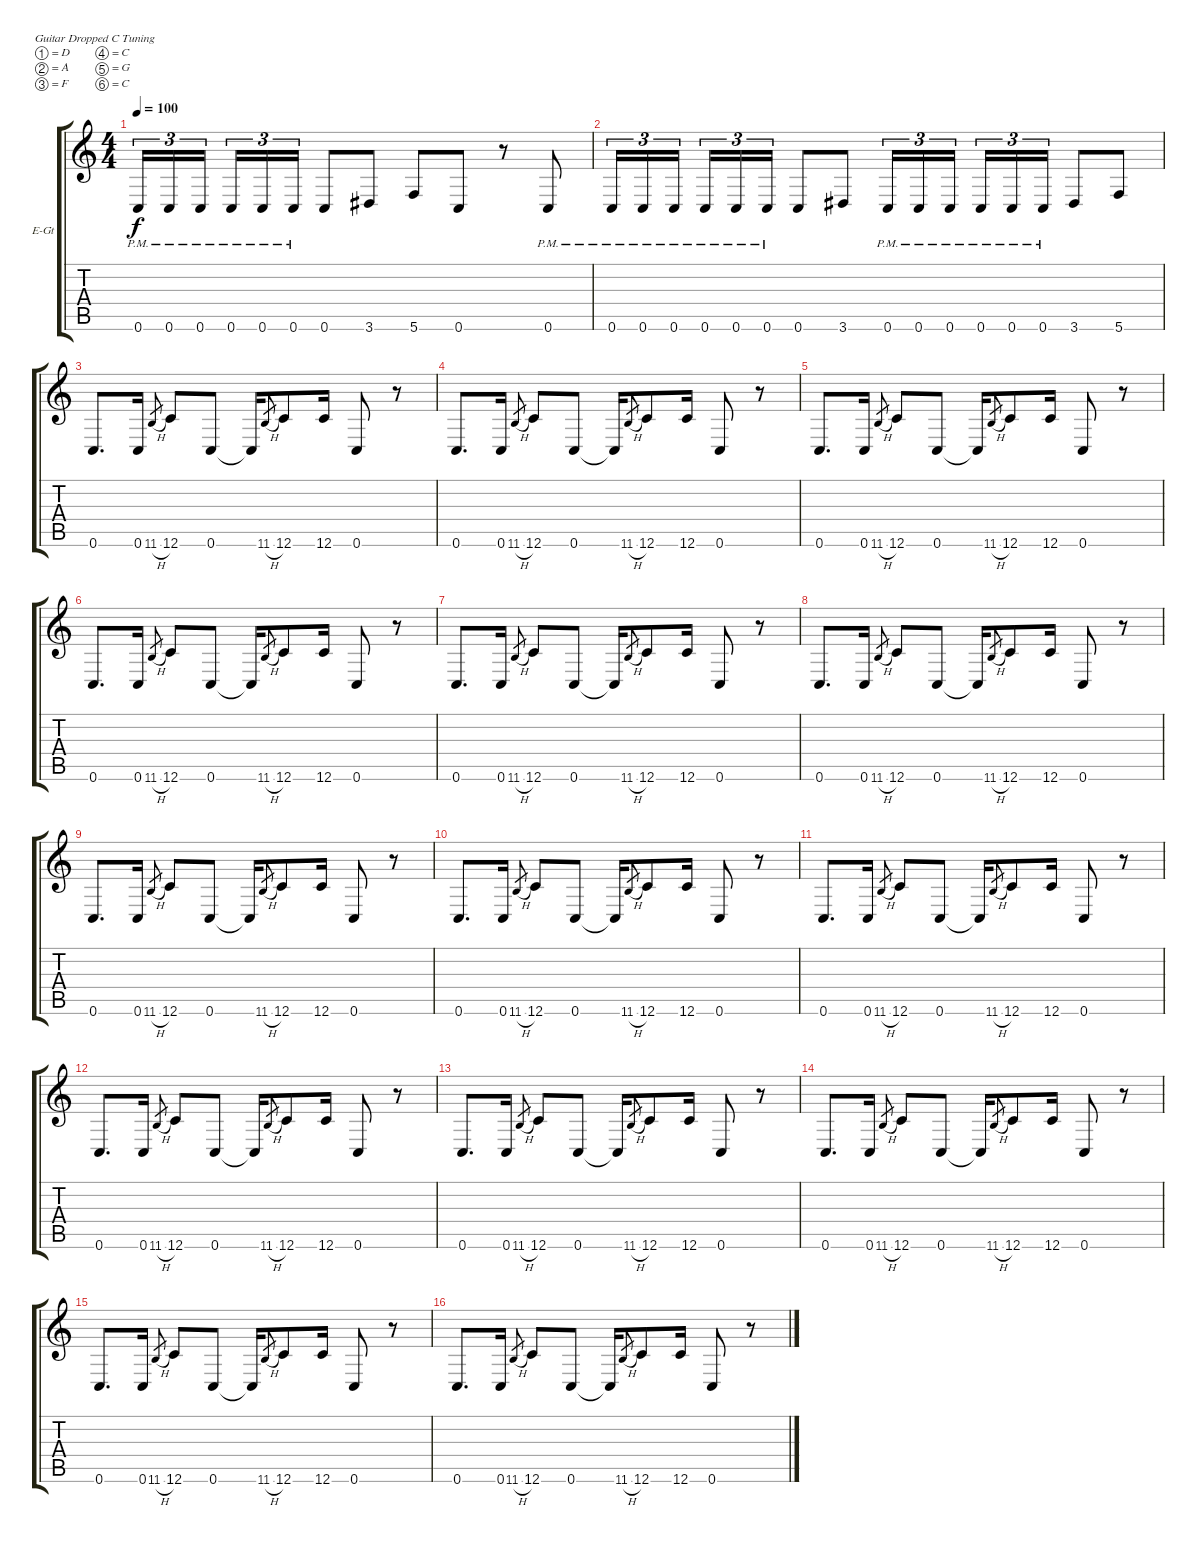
\bracketExtendMode groupsimilarinstruments
\firstSystemTrackNameOrientation horizontal
\otherSystemsTrackNameOrientation horizontal
\track ("Kirk Hammett (Lead Guitar)" "E-Gt") {instrument distortionguitar}
\staff {score tabs}
\tuning (D4 A3 F3 C3 G2 C2)
\ts (4 4)
\tempo 100
\clef g2
\ks c
0.6{pm}.16{tu (3 2) dy f} 0.6{pm}.16{tu (3 2)} 0.6{pm}.16{tu (3 2)} 0.6{pm}.16{tu (3 2)} 0.6{pm}.16{tu (3 2)} 0.6{pm}.16{tu (3 2)} 0.6.8 3.6.8 5.6.8 0.6.8 r.8 0.6{pm}.8 |
0.6{pm}.16{tu (3 2)} 0.6{pm}.16{tu (3 2)} 0.6{pm}.16{tu (3 2)} 0.6{pm}.16{tu (3 2)} 0.6{pm}.16{tu (3 2)} 0.6{pm}.16{tu (3 2)} 0.6.8 3.6.8 0.6{pm}.16{tu (3 2)} 0.6{pm}.16{tu (3 2)} 0.6{pm}.16{tu (3 2)} 0.6{pm}.16{tu (3 2)} 0.6{pm}.16{tu (3 2)} 0.6{pm}.16{tu (3 2)} 3.6.8 5.6.8 |
0.6.8{d} 0.6.16 11.6{h}.8{gr} 12.6.8 0.6.8 0.6{t}.16 11.6{h}.8{gr} 12.6.8 12.6.16 0.6.8 r.8 |
0.6.8{d} 0.6.16 11.6{h}.8{gr} 12.6.8 0.6.8 0.6{t}.16 11.6{h}.8{gr} 12.6.8 12.6.16 0.6.8 r.8 |
0.6.8{d} 0.6.16 11.6{h}.8{gr} 12.6.8 0.6.8 0.6{t}.16 11.6{h}.8{gr} 12.6.8 12.6.16 0.6.8 r.8 |
0.6.8{d} 0.6.16 11.6{h}.8{gr} 12.6.8 0.6.8 0.6{t}.16 11.6{h}.8{gr} 12.6.8 12.6.16 0.6.8 r.8 |
0.6.8{d} 0.6.16 11.6{h}.8{gr} 12.6.8 0.6.8 0.6{t}.16 11.6{h}.8{gr} 12.6.8 12.6.16 0.6.8 r.8 |
0.6.8{d} 0.6.16 11.6{h}.8{gr} 12.6.8 0.6.8 0.6{t}.16 11.6{h}.8{gr} 12.6.8 12.6.16 0.6.8 r.8 |
0.6.8{d} 0.6.16 11.6{h}.8{gr} 12.6.8 0.6.8 0.6{t}.16 11.6{h}.8{gr} 12.6.8 12.6.16 0.6.8 r.8 |
0.6.8{d} 0.6.16 11.6{h}.8{gr} 12.6.8 0.6.8 0.6{t}.16 11.6{h}.8{gr} 12.6.8 12.6.16 0.6.8 r.8 |
0.6.8{d} 0.6.16 11.6{h}.8{gr} 12.6.8 0.6.8 0.6{t}.16 11.6{h}.8{gr} 12.6.8 12.6.16 0.6.8 r.8 |
0.6.8{d} 0.6.16 11.6{h}.8{gr} 12.6.8 0.6.8 0.6{t}.16 11.6{h}.8{gr} 12.6.8 12.6.16 0.6.8 r.8 |
0.6.8{d} 0.6.16 11.6{h}.8{gr} 12.6.8 0.6.8 0.6{t}.16 11.6{h}.8{gr} 12.6.8 12.6.16 0.6.8 r.8 |
0.6.8{d} 0.6.16 11.6{h}.8{gr} 12.6.8 0.6.8 0.6{t}.16 11.6{h}.8{gr} 12.6.8 12.6.16 0.6.8 r.8 |
0.6.8{d} 0.6.16 11.6{h}.8{gr} 12.6.8 0.6.8 0.6{t}.16 11.6{h}.8{gr} 12.6.8 12.6.16 0.6.8 r.8 |
0.6.8{d} 0.6.16 11.6{h}.8{gr} 12.6.8 0.6.8 0.6{t}.16 11.6{h}.8{gr} 12.6.8 12.6.16 0.6.8 r.8
